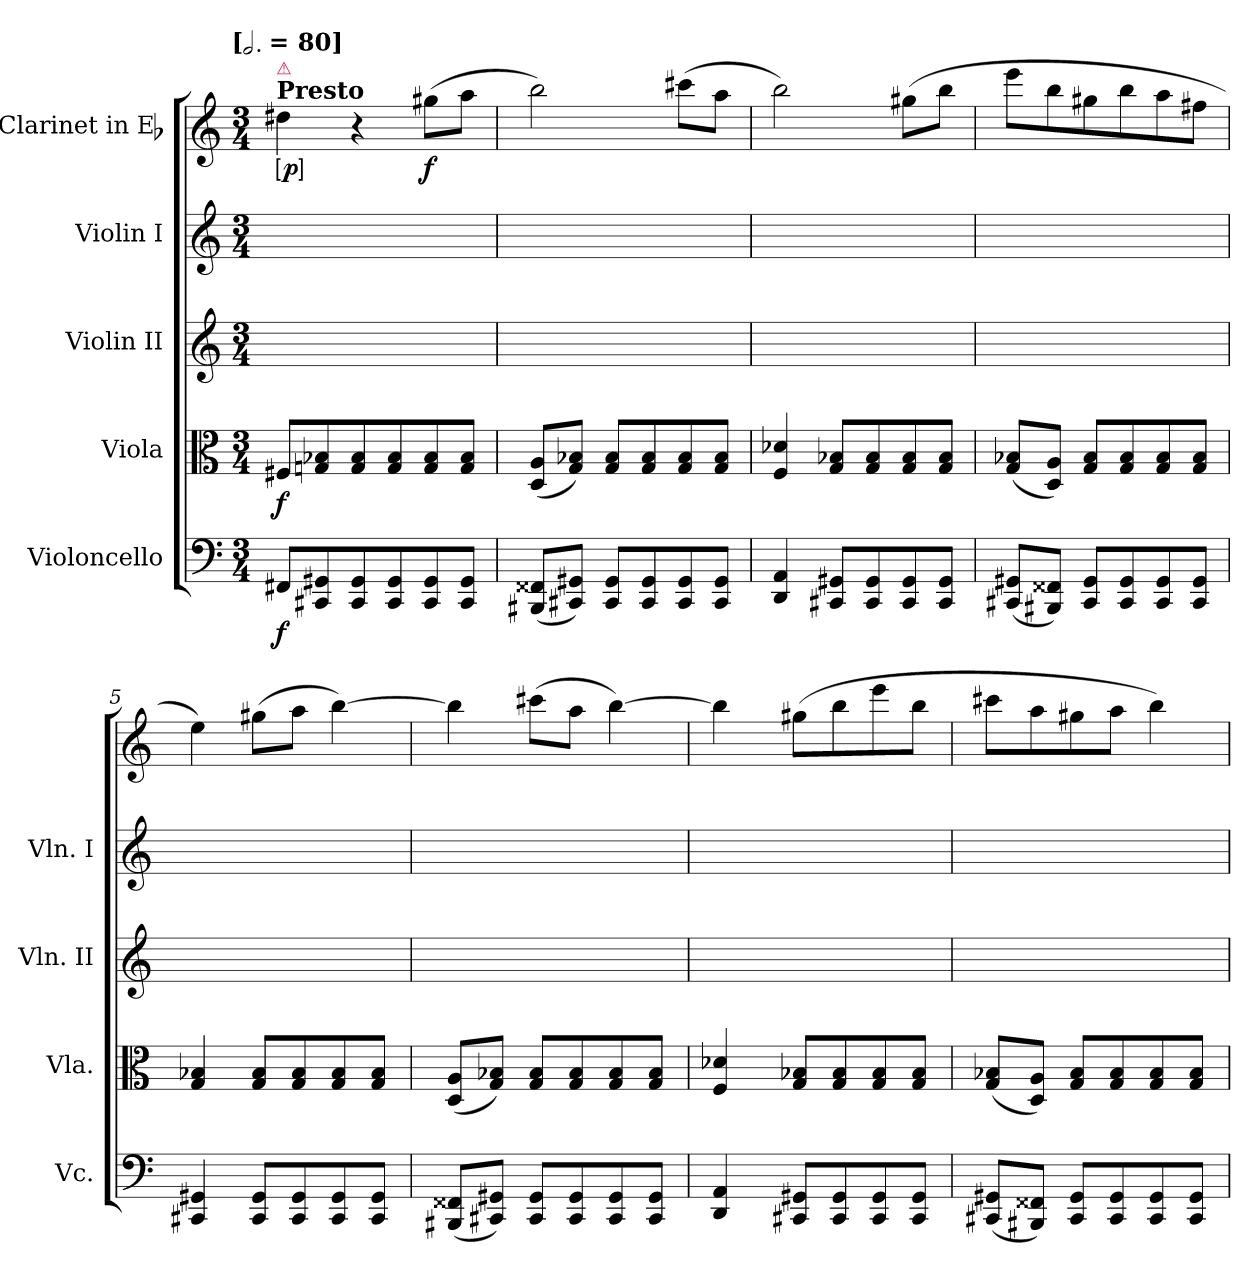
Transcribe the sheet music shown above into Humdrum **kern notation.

**kern	**dynam	**kern	**dynam	**kern	**kern	**kern	**dynam
*part5	*part5	*part4	*part4	*part3	*part2	*part1	*part1
*staff5	*staff5	*staff4	*staff4	*staff3	*staff2	*staff1	*staff1
*I"Violoncello	*	*I"Viola	*	*I"Violin II	*I"Violin I	*I"Clarinet in Eb	*
*I'Vc.	*	*I'Vla.	*	*I'Vln. II	*I'Vln. I	*	*
*clefF4	*	*clefC3	*	*clefG2	*clefG2	*clefG2	*
*	*	*	*	*	*	*ITrd-2c-3	*
*k[]	*	*k[]	*	*k[]	*k[]	*k[b-e-a-]	*
!!LO:TX:omd:t=[[half-dot] = 80]
*M3/4	*	*M3/4	*	*M3/4	*M3/4	*M3/4	*
*MM240	*	*MM240	*	*MM240	*MM240	*MM240	*
=1	=1	=1	=1	=1	=1	=1	=1
!	!	!	!	!	!	!LO:TX:a:B:t=Presto	!
!	!	!	!	!	!	!LO:TX:a:color=crimson:t=⚠	!
!	!	!	!	!	!	!	!LO:DY:ed=brack
8FF#XL	f	8F#XL	f	4ryy	4ryy	4ff#X	p
8CC#X 8GG#X	.	8Gn 8B-X	.	.	.	.	.
8CC# 8GG#	.	8G 8B-	.	4ryy	4ryy	4r	.
8CC# 8GG#	.	8G 8B-	.	.	.	.	.
8CC# 8GG#	.	8G 8B-	.	4ryy	4ryy	(8bbnL	f
8CC# 8GG#J	.	8G 8B-J	.	.	.	8cccJ	.
=2	=2	=2	=2	=2	=2	=2	=2
(8BBB#X 8FF##XL	.	(8D 8AL	.	4ryy	4ryy	2ddd)	.
8CC#X 8GG#XJ)	.	8G 8B-XJ)	.	.	.	.	.
8CC# 8GG#L	.	8G 8B-L	.	8ryy	4ryy	.	.
8CC# 8GG#	.	8G 8B-	.	8ryy	.	.	.
8CC# 8GG#	.	8G 8B-	.	4ryy	4ryy	(8eeenL	.
8CC# 8GG#J	.	8G 8B-J	.	.	.	8cccJ	.
=3	=3	=3	=3	=3	=3	=3	=3
4DD 4AA	.	4F 4d-X	.	4ryy	4ryy	2ddd)	.
8CC#X 8GG#XL	.	8G 8B-XL	.	4ryy	4ryy	.	.
8CC# 8GG#	.	8G 8B-	.	.	.	.	.
8CC# 8GG#	.	8G 8B-	.	4ryy	4ryy	(8bbnL	.
8CC# 8GG#J	.	8G 8B-J	.	.	.	8dddJ	.
=4	=4	=4	=4	=4	=4	=4	=4
(8CC#X 8GG#XL	.	(8G 8B-XL	.	4ryy	4ryy	8gggL	.
8BBB#X 8FF##XJ)	.	8D 8AJ)	.	.	.	8ddd	.
8CC# 8GG#L	.	8G 8B-L	.	4ryy	4ryy	8bbn	.
8CC# 8GG#	.	8G 8B-	.	.	.	8ddd	.
8CC# 8GG#	.	8G 8B-	.	4ryy	8ryy	8ccc	.
8CC# 8GG#J	.	8G 8B-J	.	.	8ryy	8aanJ	.
=5	=5	=5	=5	=5	=5	=5	=5
4CC#X 4GG#X	.	4G 4B-X	.	4ryy	4ryy	4gg)	.
8CC# 8GG#L	.	8G 8B-L	.	4ryy	4ryy	(8bbnL	.
8CC# 8GG#	.	8G 8B-	.	.	.	8cccJ	.
8CC# 8GG#	.	8G 8B-	.	4ryy	4ryy	[4ddd)	.
8CC# 8GG#J	.	8G 8B-J	.	.	.	.	.
=6	=6	=6	=6	=6	=6	=6	=6
(8BBB#X 8FF##XL	.	(8D 8AL	.	4ryy	4ryy	4ddd]	.
8CC#X 8GG#XJ)	.	8G 8B-XJ)	.	.	.	.	.
8CC# 8GG#L	.	8G 8B-L	.	4ryy	4ryy	(8eeenL	.
8CC# 8GG#	.	8G 8B-	.	.	.	8cccJ	.
8CC# 8GG#	.	8G 8B-	.	4ryy	4ryy	[4ddd)	.
8CC# 8GG#J	.	8G 8B-J	.	.	.	.	.
=7	=7	=7	=7	=7	=7	=7	=7
4DD 4AA	.	4F 4d-X	.	8ryy	4ryy	4ddd]	.
.	.	.	.	8ryy	.	.	.
8CC#X 8GG#XL	.	8G 8B-XL	.	4ryy	4ryy	(8bbnL	.
8CC# 8GG#	.	8G 8B-	.	.	.	8ddd	.
8CC# 8GG#	.	8G 8B-	.	4ryy	4ryy	8ggg	.
8CC# 8GG#J	.	8G 8B-J	.	.	.	8dddJ	.
=8	=8	=8	=8	=8	=8	=8	=8
(8CC#X 8GG#XL	.	(8G 8B-XL	.	4ryy	4ryy	8eeenL	.
8BBB#X 8FF##XJ)	.	8D 8AJ)	.	.	.	8ccc	.
8CC# 8GG#L	.	8G 8B-L	.	4ryy	4ryy	8bbn	.
8CC# 8GG#	.	8G 8B-	.	.	.	8cccJ	.
8CC# 8GG#	.	8G 8B-	.	4ryy	4ryy	4ddd)	.
8CC# 8GG#J	.	8G 8B-J	.	.	.	.	.
=	=	=	=	=	=	=	=
*-	*-	*-	*-	*-	*-	*-	*-
